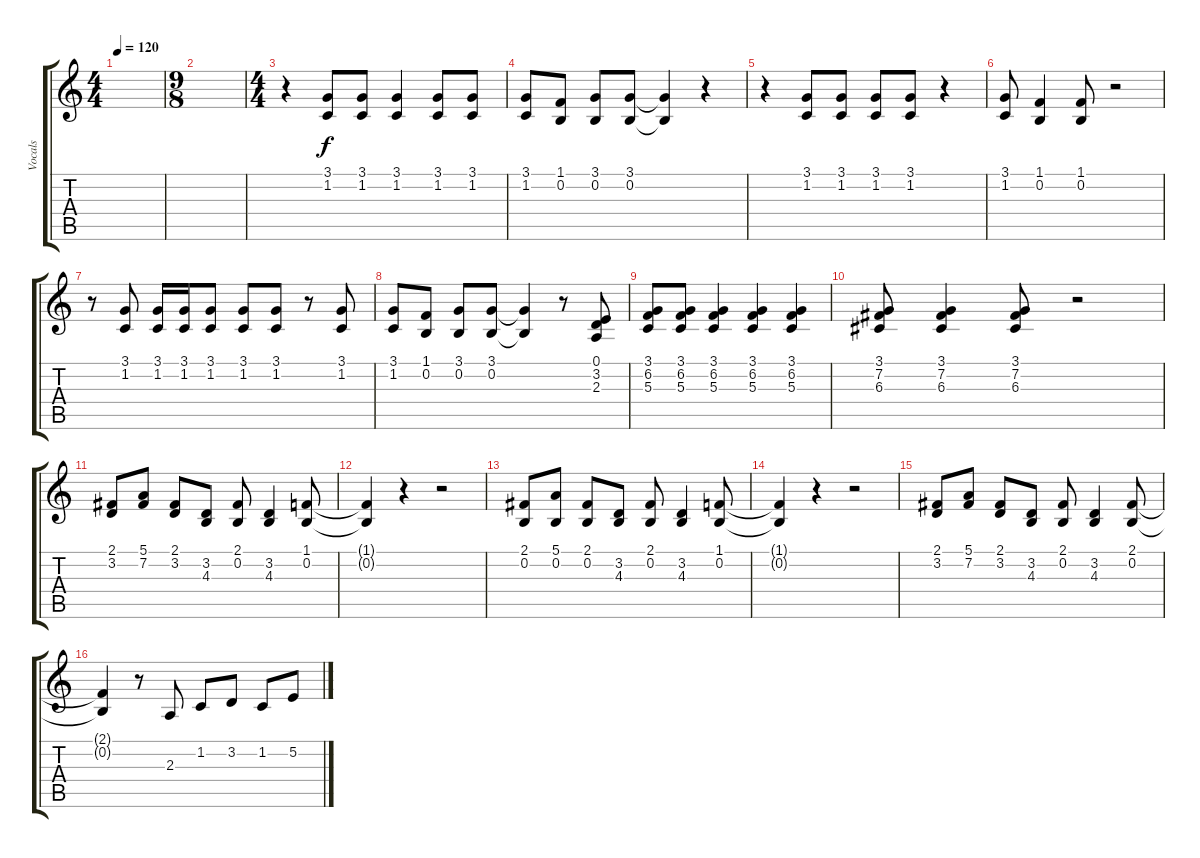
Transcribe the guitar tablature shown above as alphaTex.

\track ("Vocals" "Vocals") {instrument tenorsax}
\staff {score tabs}
\tuning (E4 B3 G3 D3 A2 E2) {hide}
\ts (4 4)
\tempo 120
\clef g2
\ks c
|
\ts (9 8)
|
\ts (4 4)
r.4 (3.1 1.2).8 (3.1 1.2).8 (3.1 1.2).4 (3.1 1.2).8 (3.1 1.2).8 |
(3.1 1.2).8 (1.1 0.2).8 (3.1 0.2).8 (3.1 0.2).8 (3.1{t} 0.2{t}).4 r.4 |
r.4 (3.1 1.2).8 (3.1 1.2).8 (3.1 1.2).8 (3.1 1.2).8 r.4 |
(3.1 1.2).8 (1.1 0.2).4 (1.1 0.2).8 r.2 |
r.8 (3.1 1.2).8 (3.1 1.2).16 (3.1 1.2).16 (3.1 1.2).8 (3.1 1.2).8 (3.1 1.2).8 r.8 (3.1 1.2).8 |
(3.1 1.2).8 (1.1 0.2).8 (3.1 0.2).8 (3.1 0.2).8 (3.1{t} 0.2{t}).4 r.8 (0.1 3.2 2.3).8 |
(3.1 6.2 5.3).8 (3.1 6.2 5.3).8 (3.1 6.2 5.3).4 (3.1 6.2 5.3).4 (3.1 6.2 5.3).4 |
(3.1 7.2 6.3).8 (3.1 7.2 6.3).4 (3.1 7.2 6.3).8 r.2 |
(2.1 3.2).8 (5.1 7.2).8 (2.1 3.2).8 (3.2 4.3).8 (2.1 0.2).8 (3.2 4.3).4 (1.1 0.2).8 |
(1.1{t} 0.2{t}).4 r.4 r.2 |
(2.1 0.2).8 (5.1 0.2).8 (2.1 0.2).8 (3.2 4.3).8 (2.1 0.2).8 (3.2 4.3).4 (1.1 0.2).8 |
(1.1{t} 0.2{t}).4 r.4 r.2 |
(2.1 3.2).8 (5.1 7.2).8 (2.1 3.2).8 (3.2 4.3).8 (2.1 0.2).8 (3.2 4.3).4 (2.1 0.2).8 |
(2.1{t} 0.2{t}).4 r.8 2.3.8 1.2.8 3.2.8 1.2.8 5.2{h}.8
